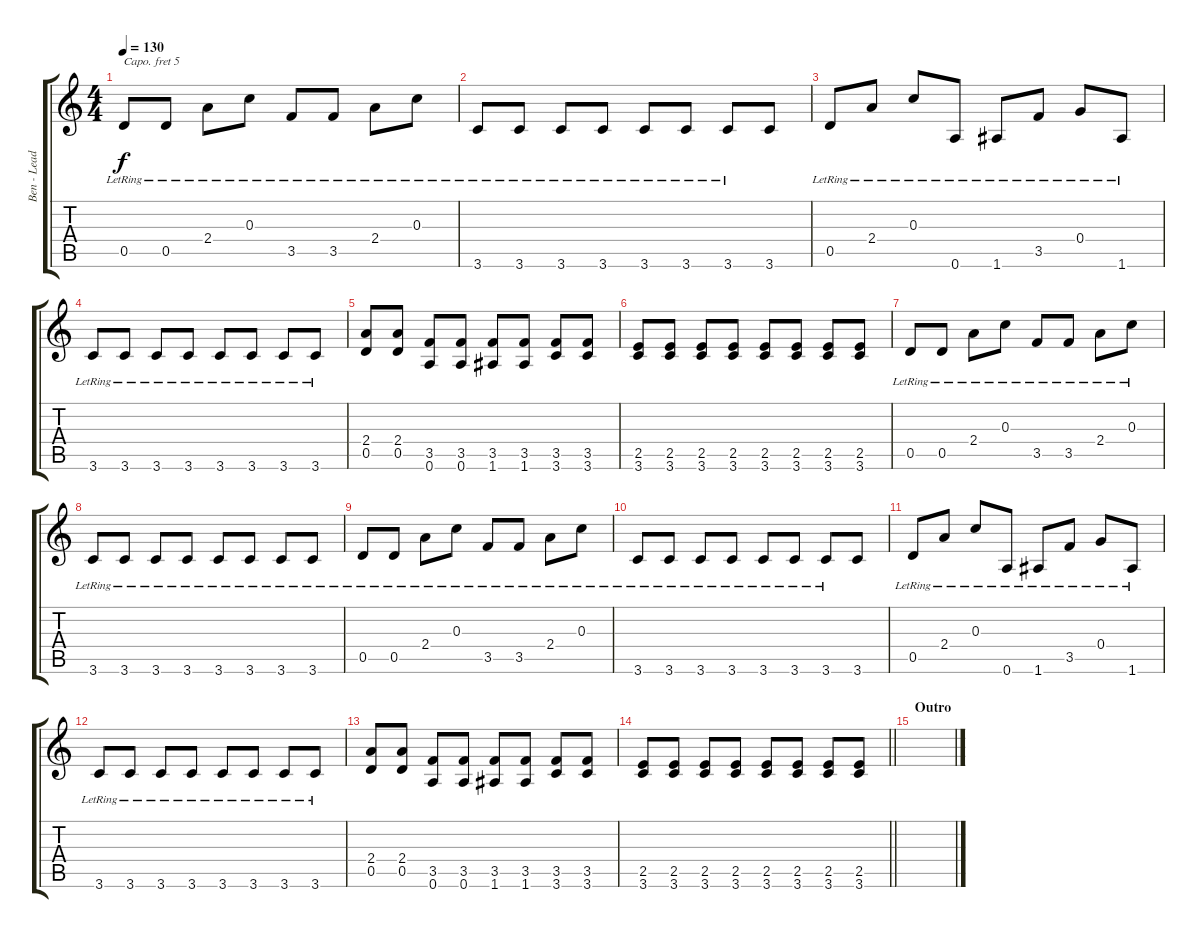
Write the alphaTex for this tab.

\track ("Ben - Lead Guitar I" "Ben - Lead") {instrument acousticguitarsteel}
\staff {score tabs}
\capo 5
\tuning (E4 B3 G3 D3 A2 E2) {hide}
\ts (4 4)
\tempo 130
\clef g2
\ks c
0.5{lr}.8{dy f} 0.5{lr}.8 2.4{lr}.8 0.3{lr}.8 3.5{lr}.8 3.5{lr}.8 2.4{lr}.8 0.3{lr}.8 |
3.6{lr}.8 3.6{lr}.8 3.6{lr}.8 3.6{lr}.8 3.6{lr}.8 3.6{lr}.8 3.6{lr}.8 3.6.8 |
0.5{lr}.8 2.4{lr}.8 0.3{lr}.8 0.6{lr}.8 1.6{lr}.8 3.5{lr}.8 0.4{lr}.8 1.6{lr}.8 |
3.6{lr}.8 3.6{lr}.8 3.6{lr}.8 3.6{lr}.8 3.6{lr}.8 3.6{lr}.8 3.6{lr}.8 3.6{lr}.8 |
(2.4 0.5).8 (2.4 0.5).8 (3.5 0.6).8 (3.5 0.6).8 (3.5 1.6).8 (3.5 1.6).8 (3.5 3.6).8 (3.5 3.6).8 |
(2.5 3.6).8 (2.5 3.6).8 (2.5 3.6).8 (2.5 3.6).8 (2.5 3.6).8 (2.5 3.6).8 (2.5 3.6).8 (2.5 3.6).8 |
0.5{lr}.8 0.5{lr}.8 2.4{lr}.8 0.3{lr}.8 3.5{lr}.8 3.5{lr}.8 2.4{lr}.8 0.3{lr}.8 |
3.6{lr}.8 3.6{lr}.8 3.6{lr}.8 3.6{lr}.8 3.6{lr}.8 3.6{lr}.8 3.6{lr}.8 3.6{lr}.8 |
0.5{lr}.8 0.5{lr}.8 2.4{lr}.8 0.3{lr}.8 3.5{lr}.8 3.5{lr}.8 2.4{lr}.8 0.3{lr}.8 |
3.6{lr}.8 3.6{lr}.8 3.6{lr}.8 3.6{lr}.8 3.6{lr}.8 3.6{lr}.8 3.6{lr}.8 3.6.8 |
0.5{lr}.8 2.4{lr}.8 0.3{lr}.8 0.6{lr}.8 1.6{lr}.8 3.5{lr}.8 0.4{lr}.8 1.6{lr}.8 |
3.6{lr}.8 3.6{lr}.8 3.6{lr}.8 3.6{lr}.8 3.6{lr}.8 3.6{lr}.8 3.6{lr}.8 3.6{lr}.8 |
(2.4 0.5).8 (2.4 0.5).8 (3.5 0.6).8 (3.5 0.6).8 (3.5 1.6).8 (3.5 1.6).8 (3.5 3.6).8 (3.5 3.6).8 |
\barLineRight lightlight
(2.5 3.6).8 (2.5 3.6).8 (2.5 3.6).8 (2.5 3.6).8 (2.5 3.6).8 (2.5 3.6).8 (2.5 3.6).8 (2.5 3.6).8 |
\section ("" "Outro")
